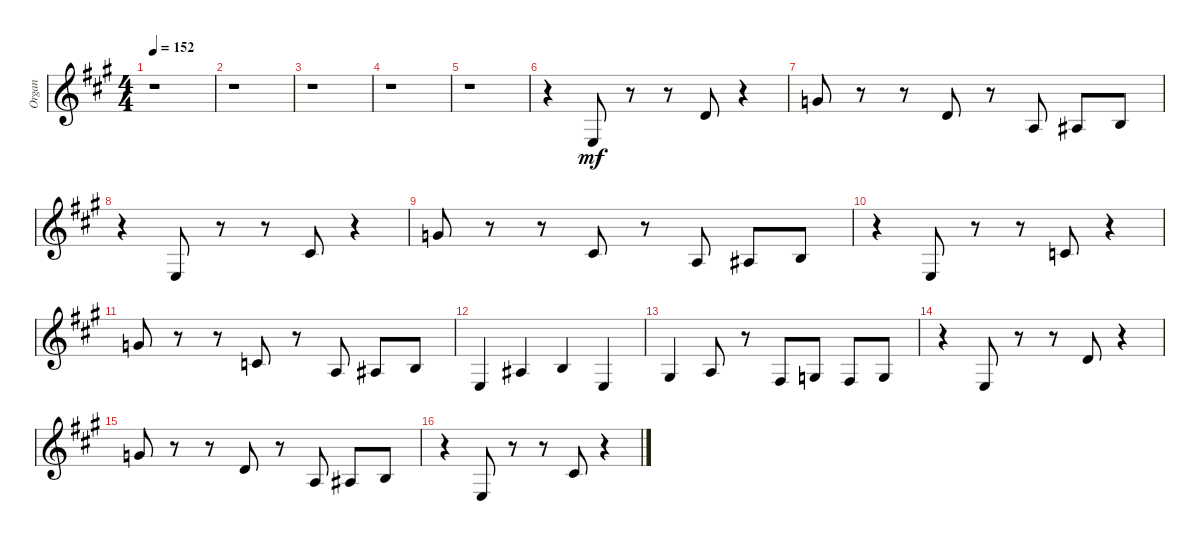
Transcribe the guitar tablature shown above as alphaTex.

\track ("Organ" "Organ") {instrument drawbarorgan}
\staff {score}
\tuning (E4 B3 G3 D3 A2 E2 B1) {hide}
\ts (4 4)
\tempo 152
\clef g2
\ks a
r.1{dy mf} |
r.1 |
r.1 |
r.1 |
r.1 |
r.4 2.4.8 r.8 r.8 3.2.8 r.4 |
3.1.8 r.8 r.8 3.2.8 r.8 2.3.8 3.3.8 0.2.8 |
r.4 2.4.8 r.8 r.8 2.2.8 r.4 |
3.1.8 r.8 r.8 2.2.8 r.8 2.3.8 3.3.8 0.2.8 |
r.4 2.4.8 r.8 r.8 1.2.8 r.4 |
3.1.8 r.8 r.8 1.2.8 r.8 2.3.8 3.3.8 0.2.8 |
2.4.4 3.3.4 0.2.4 2.4.4 |
1.3.4 2.3.8 r.8 4.4.8 0.3.8 4.4.8 0.3.8 |
r.4 2.4.8 r.8 r.8 3.2.8 r.4 |
3.1.8 r.8 r.8 3.2.8 r.8 2.3.8 3.3.8 0.2.8 |
r.4 2.4.8 r.8 r.8 2.2.8 r.4
